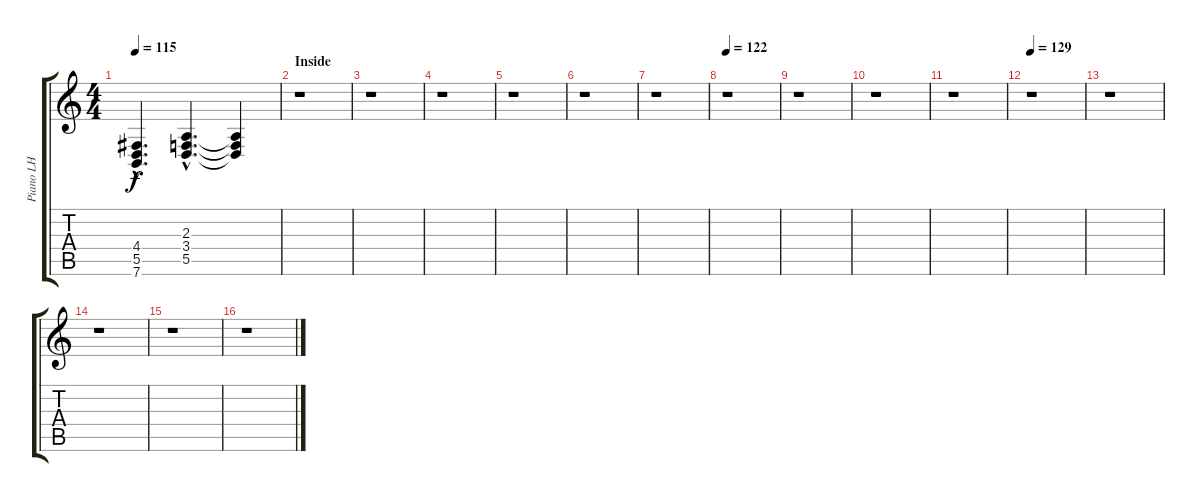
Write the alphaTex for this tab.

\track ("Piano LH" "Piano LH") {instrument acousticgrandpiano}
\staff {score tabs}
\tuning (E4 B3 G3 D3 A2 E2) {hide}
\ts (4 4)
\tempo 115
\clef g2
\ks c
(4.4{hac} 5.5{hac} 7.6{hac}).4{d dy f} (2.3{hac} 3.4{hac} 5.5{hac}).4{d} (2.3{t} 3.4{t} 5.5{t}).4 |
\section ("" "Inside")
r.1 |
r.1 |
r.1 |
r.1 |
r.1 |
r.1 |
\tempo 122
r.1 |
r.1 |
r.1 |
r.1 |
\tempo 129
r.1 |
r.1 |
r.1 |
r.1 |
r.1
